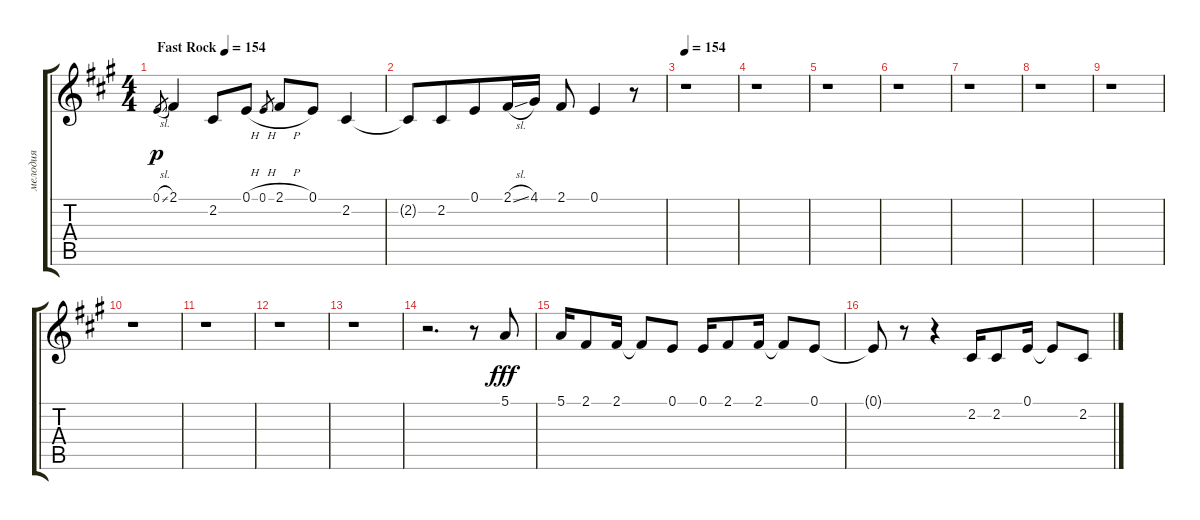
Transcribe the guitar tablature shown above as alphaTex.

\track ("мелодия" "мелодия") {instrument accordion}
\staff {score tabs}
\tuning (E4 B3 G3 D3 A2 E2) {hide}
\ts (4 4)
\tempo (154 "Fast Rock")
\tempo 90
\tempo (154 "Fast Rock")
\clef g2
\ks f#minor
0.1{sl}.8{gr dy p instrument accordion} 2.1.4 2.2.8 0.1{h}.8 0.1{h}.8{gr beam merge} 2.1{h}.8 0.1.8 2.2.4 |
2.2{t}.8 2.2.8{beam merge} 0.1.8 2.1{sl}.16 4.1.16 2.1.8 0.1.4 r.8 |
\tempo 154
r.1 |
r.1 |
r.1 |
r.1 |
r.1 |
r.1 |
r.1 |
r.1 |
r.1 |
r.1 |
r.1 |
r.2{d} r.8 5.1.8{dy fff} |
5.1.16 2.1.8 2.1.16 2.1{t}.8 0.1.8 0.1.16 2.1.8 2.1.16 2.1{t}.8 0.1.8 |
0.1{t}.8 r.8 r.4 2.2.16 2.2.8 0.1.16 0.1{t}.8 2.2.8
